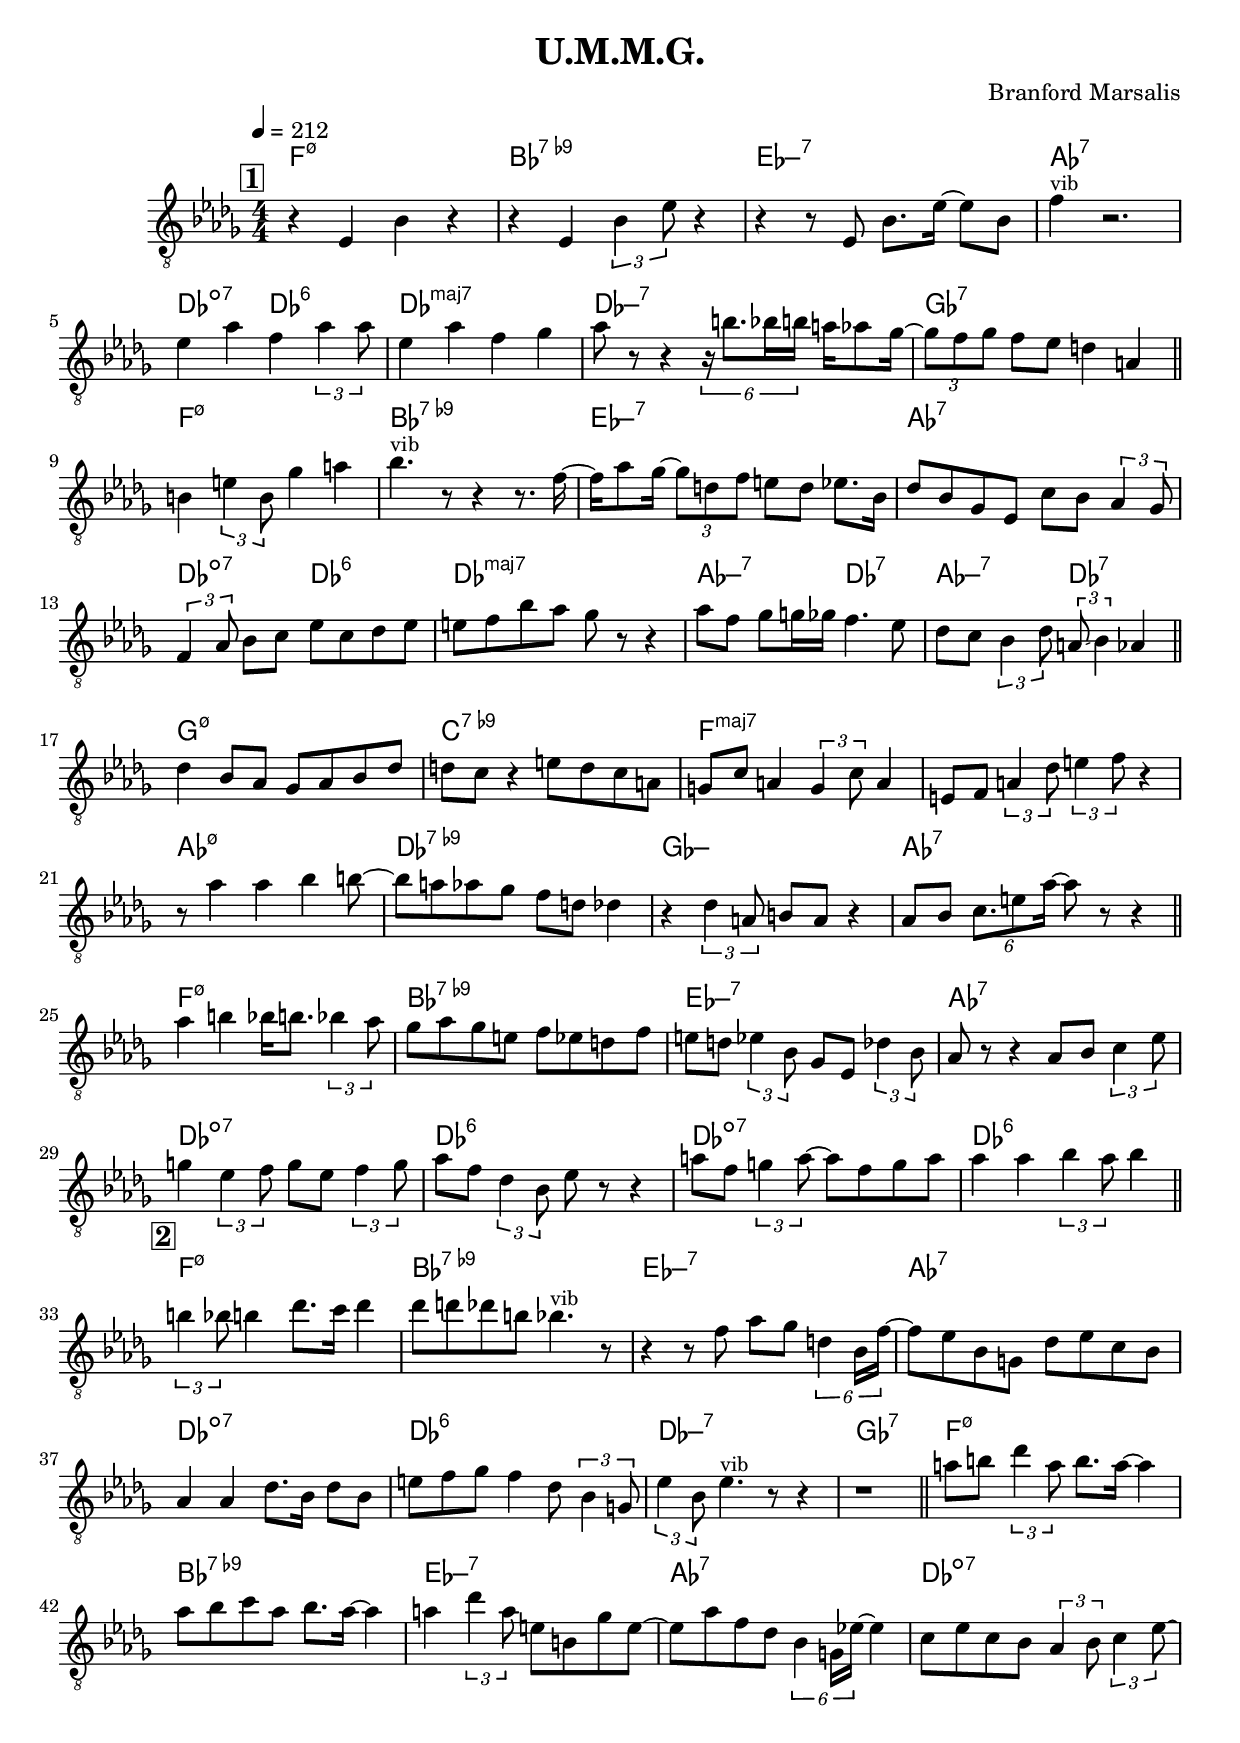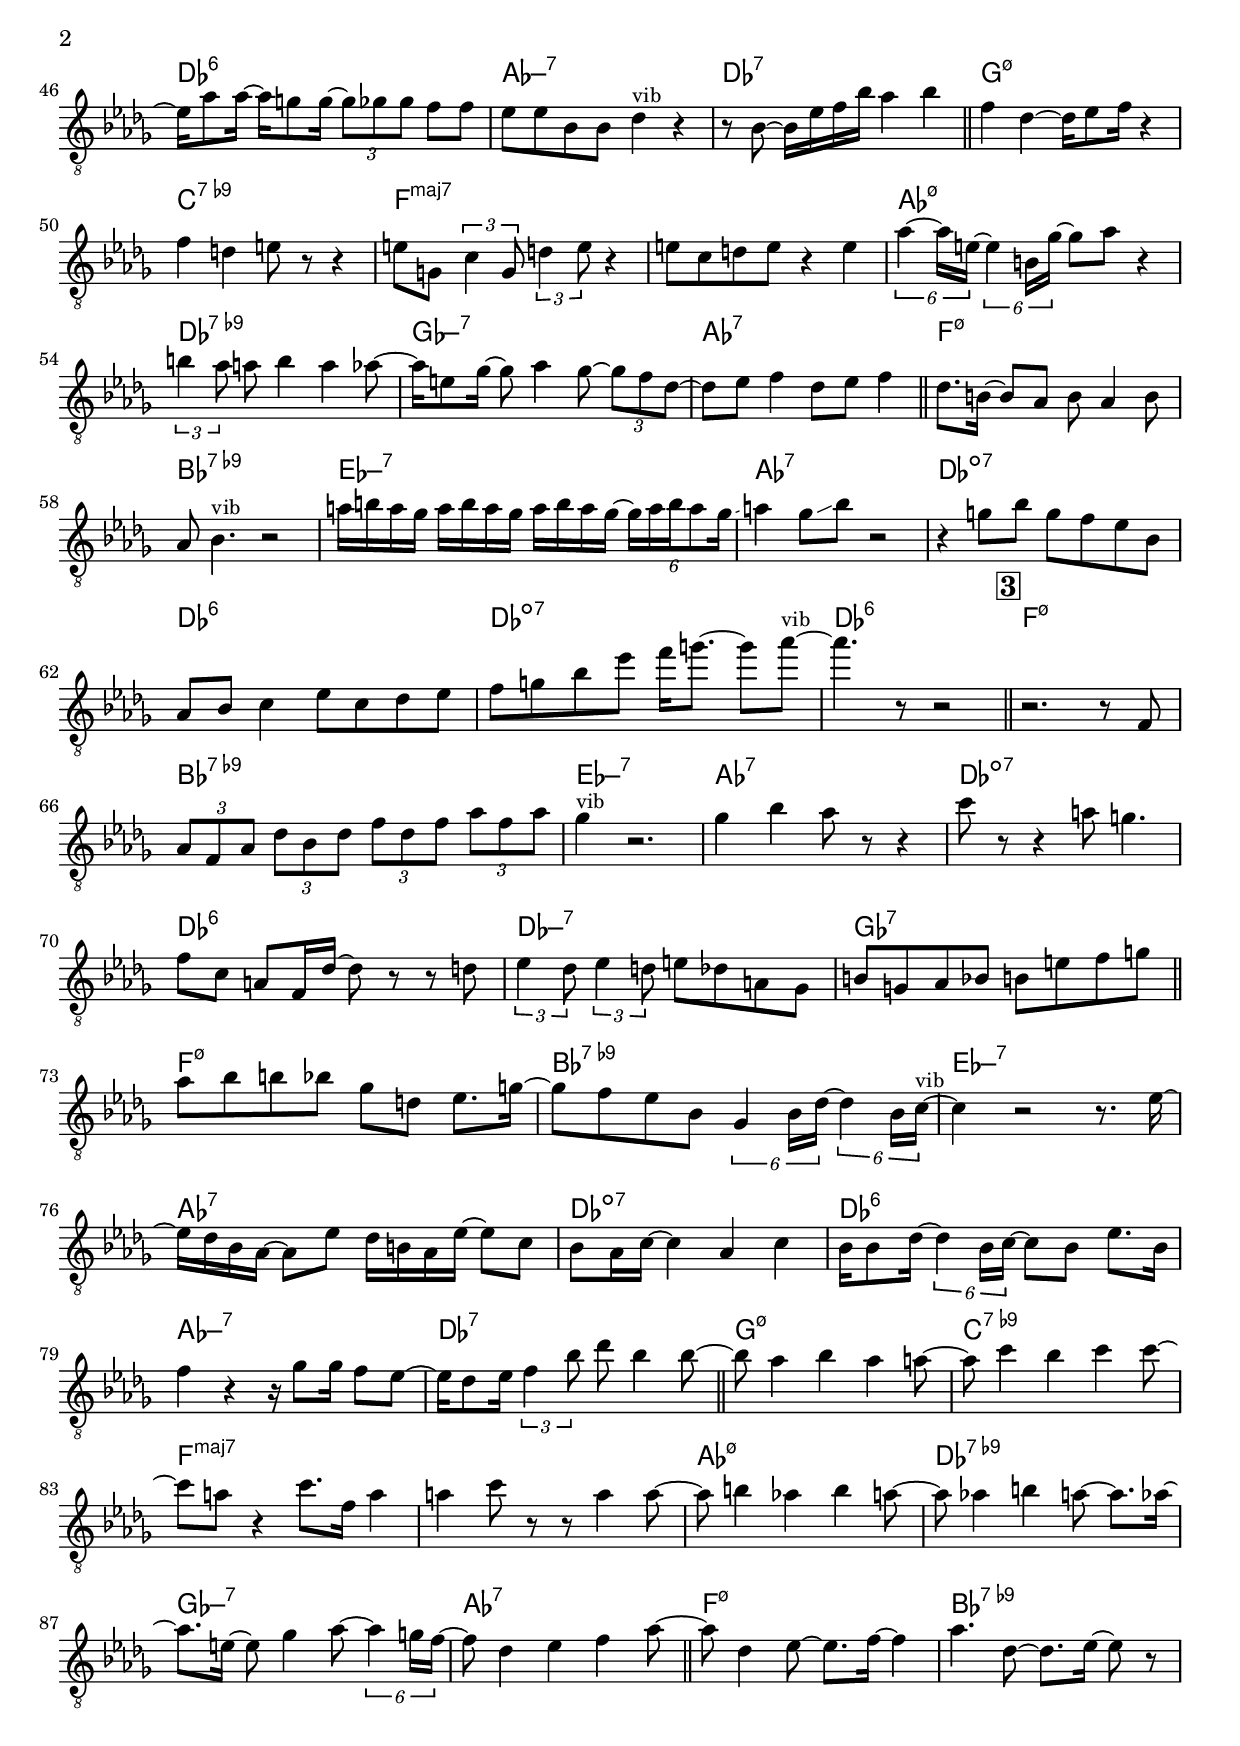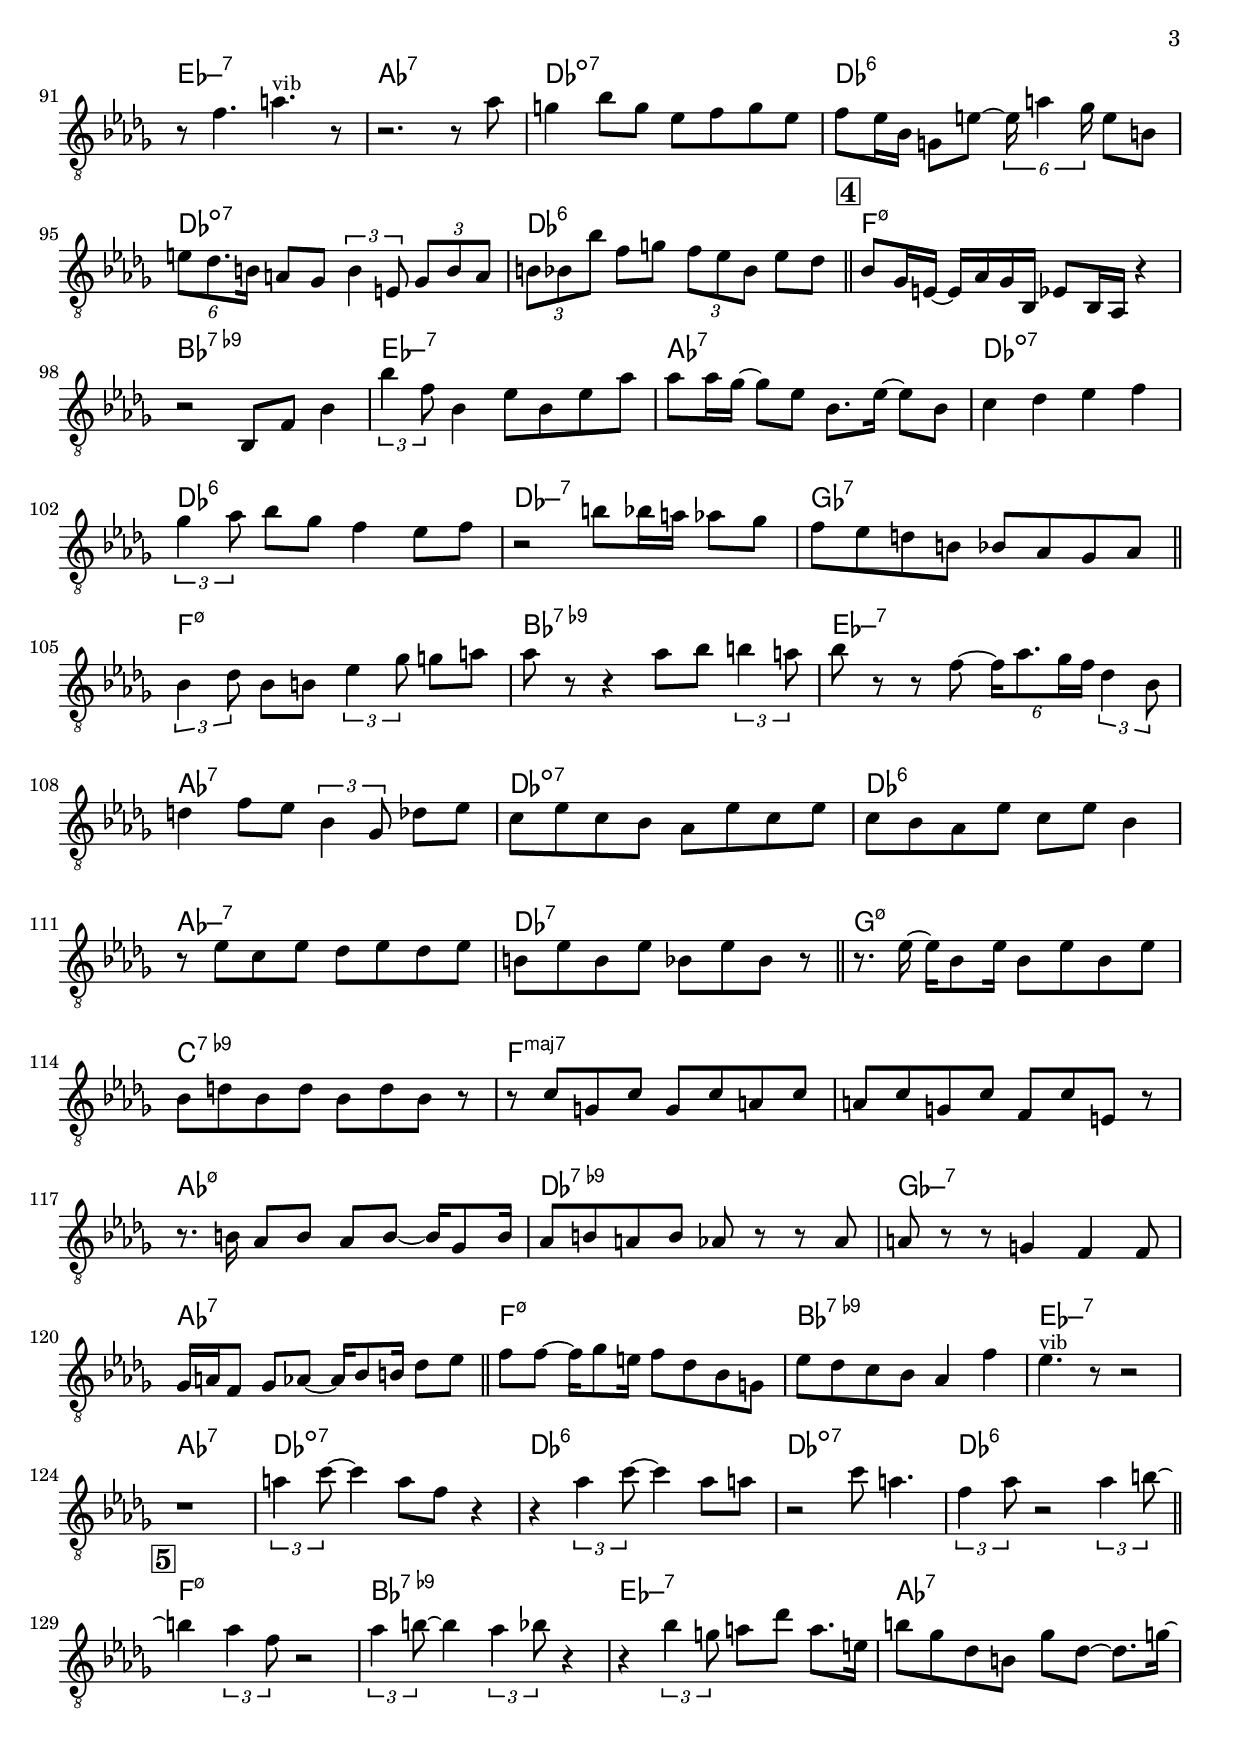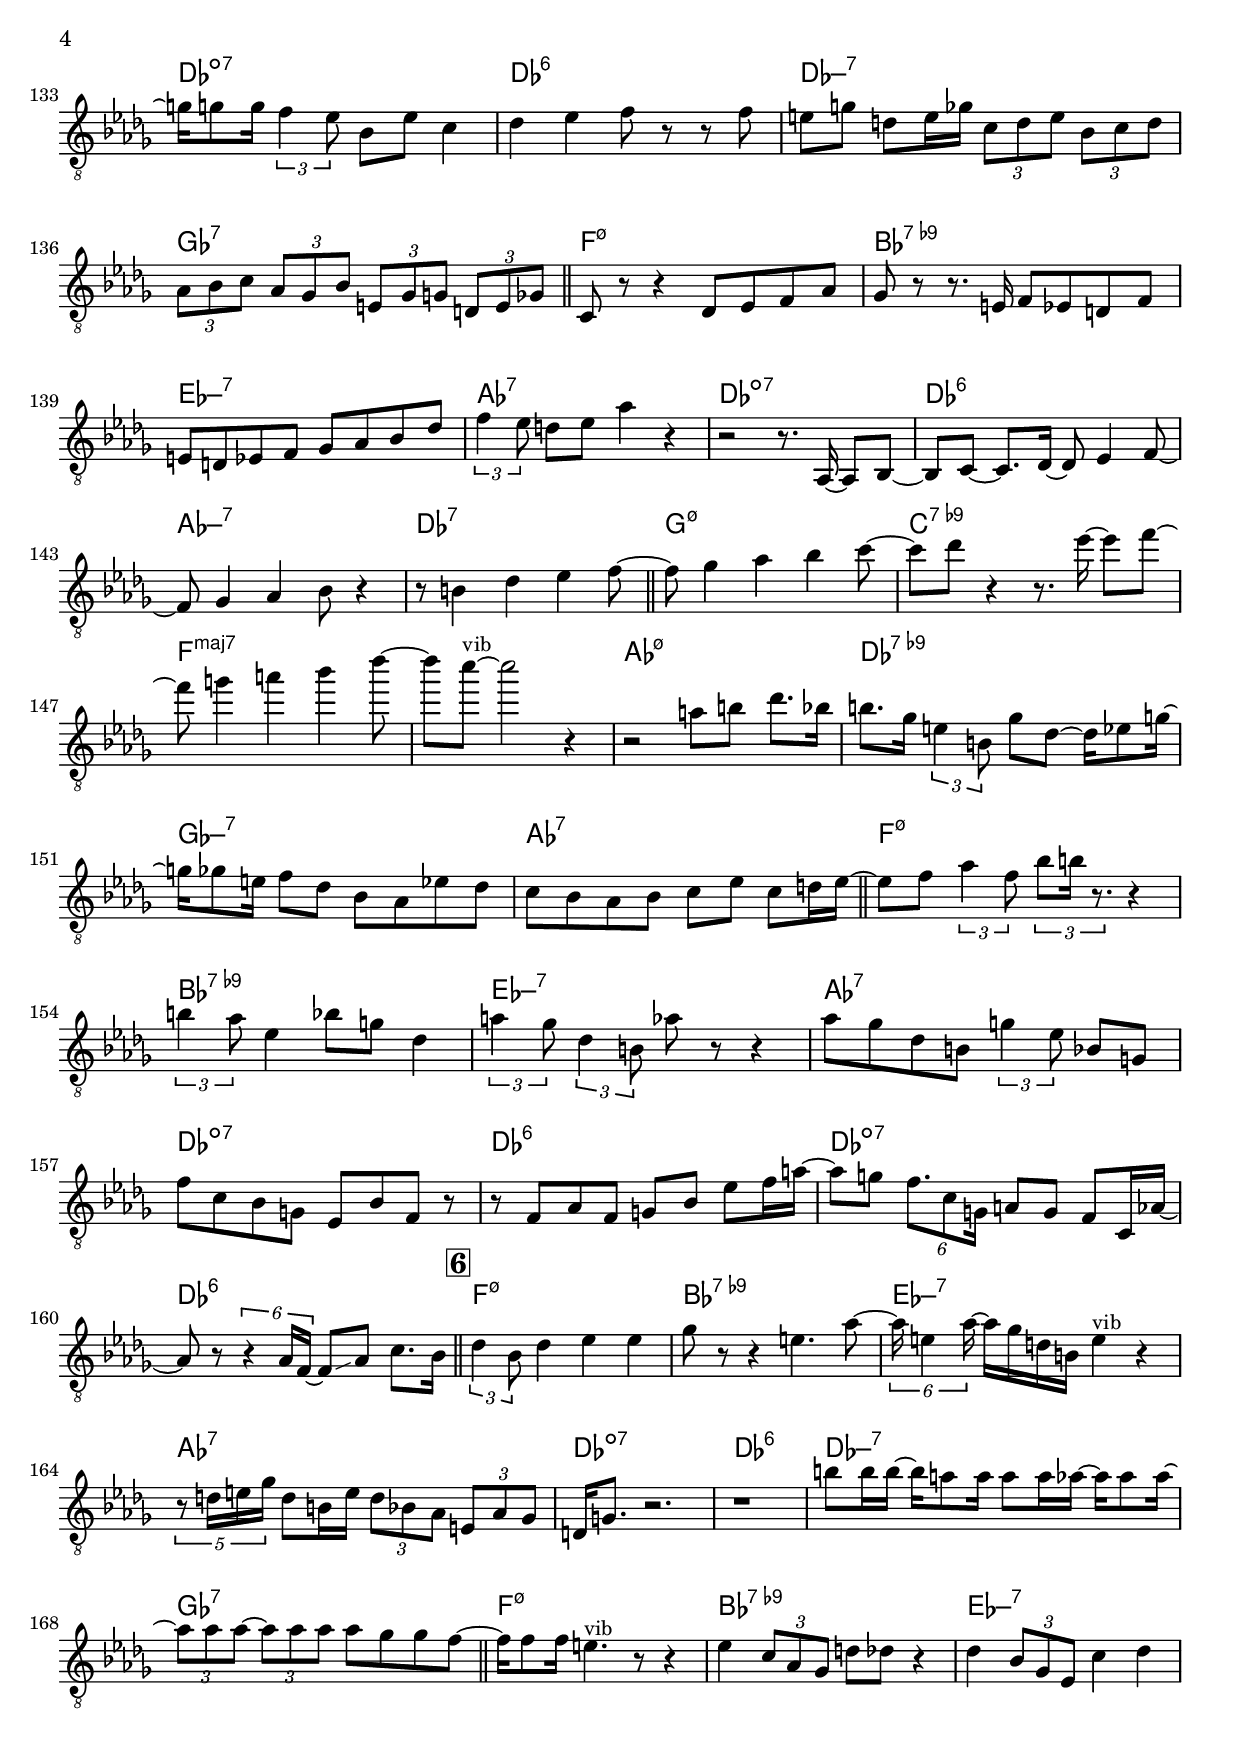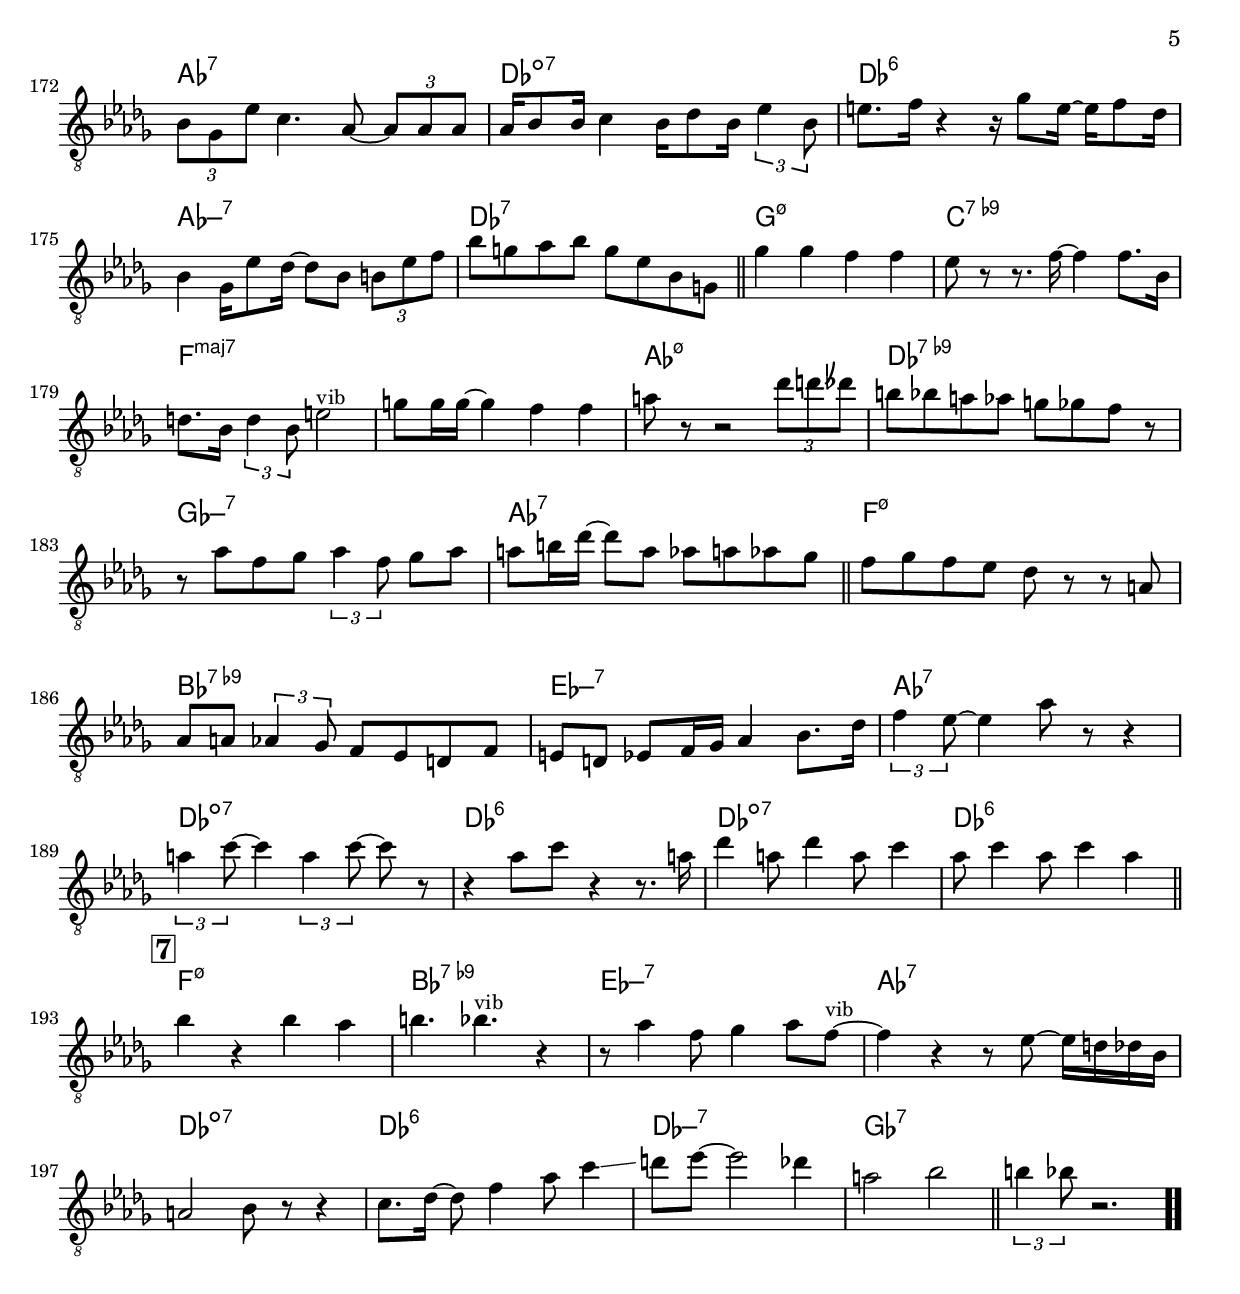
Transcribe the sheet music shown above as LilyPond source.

\version "2.13.2"

#(ly:set-option 'point-and-click #f)

\header {
  title = "U.M.M.G."
  composer = "Branford Marsalis"
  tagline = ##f
}
global =
{
    \override Staff.TimeSignature #'style = #'()
    \time 4/4
    \clef "treble_8"
    \key des \major
    \override Rest #'direction = #'0
    \override MultiMeasureRest #'staff-position = #0
}
\score
{
<<
    \transpose c' c'

    \new ChordNames { \chords {
      \set majorSevenSymbol = \markup { "maj7" }
      \set minorChordModifier = \markup { \char ##x2013 }
      
      | f1:min5-7 | bes1:9- | es1:min7 | aes1:7 | des2:dim7 des2:6 | des1:maj | des1:min7 | ges1:7 
      | f1:min5-7 | bes1:9- | es1:min7 | aes1:7 | des2:dim7 des2:6 | des1:maj | aes2:min7 des2:7 | aes2:min7 des2:7 
      | g1:min5-7 | c1:9- | f1:maj | s1 | aes1:min5-7 | des1:9- | ges1:min | aes1:7 
      | f1:min5-7 | bes1:9- | es1:min7 | aes1:7 | des1:dim7 | des1:6 | des1:dim7 | des1:6 
      | f1:min5-7 | bes1:9- | es1:min7 | aes1:7 | des1:dim7 | des1:6 | des1:min7 | ges1:7 
      | f1:min5-7 | bes1:9- | es1:min7 | aes1:7 | des1:dim7 | des1:6 | aes1:min7 | des2:7 s2 
      | g1:min5-7 | c1:9- | f1:maj | s1 | aes1:min5-7 | des1:9- | ges1:min7 | aes1:7 
      | f1:min5-7 | bes1:9- | es1:min7 | aes1:7 | des1:dim7 | des1:6 | des1:dim7 | des1:6 
      | f1:min5-7 | bes1:9- | es1:min7 | aes1:7 | des1:dim7 | des1:6 | des1:min7 | ges1:7 
      | f1:min5-7 | bes1:9- | es1:min7 | aes1:7 | des1:dim7 | des1:6 | aes1:min7 | des1:7 
      | g1:min5-7 | c1:9- | f1:maj | s1 | aes1:min5-7 | des1:9- | ges1:min7 | aes1:7 
      | f1:min5-7 | bes1:9- | es1:min7 | aes1:7 | des1:dim7 | des1:6 | des1:dim7 | des1:6 
      | f1:min5-7 | bes1:9- | es1:min7 | aes1:7 | des1:dim7 | des1:6 | des1:min7 | ges1:7 
      | f1:min5-7 | bes1:9- | es1:min7 | aes1:7 | des1:dim7 | des1:6 | aes1:min7 | des1:7 
      | g1:min5-7 | c1:9- | f1:maj | s1 | aes1:min5-7 | des1:9- | ges1:min7 | aes1:7 
      | f1:min5-7 | bes1:9- | es1:min7 | aes1:7 | des1:dim7 | des1:6 | des1:dim7 | des1:6 
      | f1:min5-7 | bes1:9- | es1:min7 | aes1:7 | des1:dim7 | des1:6 | des1:min7 | ges1:7 
      | f1:min5-7 | bes1:9- | es1:min7 | aes1:7 | des1:dim7 | des1:6 | aes1:min7 | des1:7 
      | g1:min5-7 | c1:9- | f1:maj | s1 | aes1:min5-7 | des1:9- | ges1:min7 | aes1:7 
      | f1:min5-7 | bes1:9- | es1:min7 | aes1:7 | des1:dim7 | des1:6 | des1:dim7 | des1:6 
      | f1:min5-7 | bes1:9- | es1:min7 | aes1:7 | des1:dim7 | des1:6 | des1:min7 | ges1:7 
      | f1:min5-7 | bes1:9- | es1:min7 | aes1:7 | des1:dim7 | des1:6 | aes1:min7 | des1:7 
      | g1:min5-7 | c1:9- | f1:maj | s1 | aes1:min5-7 | des1:9- | ges1:min7 | aes1:7 
      | f1:min5-7 | bes1:9- | es1:min7 | aes1:7 | des1:dim7 | des1:6 | des1:dim7 | des1:6 
      | f1:min5-7 | bes1:9- | es1:min7 | aes1:7 | des1:dim7 | des1:6 | des1:min7 | ges1:7|
      }
      }

    \new Staff
    <<
    \transpose c' c'

    {
      \global
  		%\override Score.MetronomeMark #'transparent = ##t
  		%\override Score.MetronomeMark #'stencil = ##f
  		
  		\override HorizontalBracket #'direction = #UP
  		\override HorizontalBracket #'bracket-flare = #'(0 . 0)
  		
  		\override TextSpanner #'dash-fraction = #1.0
  		\override TextSpanner #'bound-details #'left #'text = \markup{ \concat{\draw-line #'(0 . -1.0) \draw-line #'(1.0 . 0) }}
  		\override TextSpanner #'bound-details #'right #'text = \markup{ \concat{ \draw-line #'(1.0 . 0) \draw-line #'(0 . -1.0) }}
          \set Score.markFormatter = #format-mark-box-numbers


      \tempo 4 = 212
      \set Score.currentBarNumber = #1
     
      \bar "||" \mark \default r4 es4 bes4 r4 
      | r4 es4 \tuplet 3/2 {bes4 es'8} r4 
      | r4 r8 es8 bes8. es'16~ es'8 bes8 
      | f'4^\markup{\left-align \small vib} r2. 
      | es'4 aes'4 f'4 \tuplet 3/2 {aes'4 aes'8} 
      | es'4 aes'4 f'4 ges'4 
      | aes'8 r8 r4 \tuplet 6/4 {r16 b'8. bes'16 b'16} a'16 aes'8 ges'16~ 
      | \tuplet 3/2 {ges'8 f'8 ges'8} f'8 es'8 d'4 a4 
      \bar "||" b4 \tuplet 3/2 {e'4 b8} ges'4 a'4 
      | bes'4.^\markup{\left-align \small vib} r8 r4 r8. f'16~ 
      | f'16 aes'8 ges'16~ \tuplet 3/2 {ges'8 d'8 f'8} e'8 d'8 es'8. bes16 
      | des'8 bes8 ges8 es8 c'8 bes8 \tuplet 3/2 {aes4 ges8} 
      | \tuplet 3/2 {f4 aes8} bes8 c'8 es'8 c'8 des'8 es'8 
      | e'8 f'8 bes'8 aes'8 ges'8 r8 r4 
      | aes'8 f'8 ges'8 g'16 ges'16 f'4. es'8 
      | des'8 c'8 \tuplet 3/2 {bes4 des'8} \tuplet 3/2 {a8\glissando  bes4} aes4 
      \bar "||" des'4 bes8 aes8 ges8 aes8 bes8 des'8 
      | d'8 c'8 r4 e'8 d'8 c'8 a8 
      | g8 c'8 a4 \tuplet 3/2 {g4 c'8} a4 
      | e8 f8 \tuplet 3/2 {a4 des'8} \tuplet 3/2 {e'4 f'8} r4 
      | r8 aes'4 aes'4 bes'4 b'8~ 
      | b'8 a'8 aes'8 ges'8 f'8 d'8 des'4 
      | r4 \tuplet 3/2 {des'4 a8} b8 a8 r4 
      | aes8 bes8 \tuplet 6/4 {c'8. e'8 aes'16~} aes'8 r8 r4 
      \bar "||" aes'4 b'4 bes'16\glissando  b'8. \tuplet 3/2 {bes'4 aes'8} 
      | ges'8 aes'8 ges'8 e'8 f'8 es'8 d'8 f'8 
      | e'8 d'8 \tuplet 3/2 {es'4 bes8} ges8 es8 \tuplet 3/2 {des'4 bes8} 
      | aes8 r8 r4 aes8 bes8 \tuplet 3/2 {c'4 es'8} 
      | g'4 \tuplet 3/2 {es'4 f'8} g'8 es'8 \tuplet 3/2 {f'4 g'8} 
      | aes'8 f'8 \tuplet 3/2 {des'4 bes8} es'8 r8 r4 
      | a'8 f'8 \tuplet 3/2 {g'4 a'8~} a'8 f'8 g'8 a'8 
      | aes'4 aes'4 \tuplet 3/2 {bes'4 aes'8} bes'4 
      \bar "||" \mark \default \tuplet 3/2 {b'4 bes'8} b'4 des''8. c''16 des''4 
      | des''8\glissando  d''8 des''8 b'8 bes'4.^\markup{\left-align \small vib} r8 
      | r4 r8 f'8 aes'8 ges'8 \tuplet 6/4 {d'4 bes16 f'16~} 
      | f'8 es'8 bes8 g8 des'8 es'8 c'8 bes8 
      | aes4 aes4 des'8. bes16 des'8 bes8 
      | e'8 f'8 ges'8 f'4 des'8 \tuplet 3/2 {bes4 g8} 
      | \tuplet 3/2 {es'4 bes8} es'4.^\markup{\left-align \small vib} r8 r4 
      | r1 
      \bar "||" a'8 b'8 \tuplet 3/2 {des''4 a'8} b'8. a'16~ a'4 
      | aes'8 bes'8 c''8 aes'8 bes'8. aes'16~ aes'4 
      | a'4 \tuplet 3/2 {des''4 a'8} e'8 b8 ges'8 e'8~ 
      | e'8 aes'8 f'8 des'8 \tuplet 6/4 {bes4 g16 es'16~} es'4 
      | c'8 es'8 c'8 bes8 \tuplet 3/2 {aes4 bes8} \tuplet 3/2 {c'4 es'8~} 
      | es'16 aes'8 aes'16~ aes'16 g'8 g'16~ \tuplet 3/2 {g'8 ges'8 ges'8} f'8 f'8 
      | es'8 es'8 bes8 bes8 des'4^\markup{\left-align \small vib} r4 
      | r8 bes8~ bes16 es'16 f'16 bes'16 aes'4 bes'4 
      \bar "||" f'4 des'4~ des'16 es'8 f'16 r4 
      | f'4 d'4 e'8 r8 r4 
      | e'8 g8 \tuplet 3/2 {c'4 g8} \tuplet 3/2 {d'4 e'8} r4 
      | e'8 c'8 d'8 e'8 r4 e'4 
      | \tuplet 6/4 {aes'4~ aes'16 e'16~} \tuplet 6/4 {e'4 b16 ges'16~} ges'8 aes'8 r4 
      | \tuplet 3/2 {b'4 aes'8} a'8 b'4 a'4 aes'8~ 
      | aes'16 e'8 ges'16~ ges'8 aes'4 ges'8~ \tuplet 3/2 {ges'8 f'8 des'8~} 
      | des'8 es'8 f'4 des'8 es'8 f'4 
      \bar "||" des'8. b16~ b8 aes8 b8 aes4 b8 
      | aes8 bes4.^\markup{\left-align \small vib} r2 
      | a'16 b'16 a'16 ges'16 a'16 b'16 a'16 ges'16 a'16 b'16 a'16 ges'16~ \tuplet 6/4 {ges'16 a'16 b'16 a'8 ges'16\glissando } 
      | a'4 ges'8\glissando  bes'8 r2 
      | r4 g'8 bes'8 g'8 f'8 es'8 bes8 
      | aes8 bes8 c'4 es'8 c'8 des'8 es'8 
      | f'8 g'8 bes'8 es''8 f''16\glissando  g''8.~ g''8 aes''8~^\markup{\left-align \small vib} 
      | aes''4. r8 r2 
      \bar "||" \mark \default r2. r8 f8 
      | \tuplet 3/2 {aes8 f8 aes8} \tuplet 3/2 {des'8 bes8 des'8} \tuplet 3/2 {f'8 des'8 f'8} \tuplet 3/2 {aes'8 f'8 aes'8} 
      | ges'4^\markup{\left-align \small vib} r2. 
      | ges'4 bes'4 aes'8 r8 r4 
      | c''8 r8 r4 a'8 g'4. 
      | f'8 c'8 a8 f16 des'16~ des'8 r8 r8 d'8 
      | \tuplet 3/2 {es'4 des'8} \tuplet 3/2 {es'4 d'8} e'8 des'8 a8 ges8 
      | b8 g8 aes8 bes8 b8 e'8 f'8 g'8 
      \bar "||" aes'8 bes'8 b'8 bes'8 ges'8 d'8 es'8. g'16~ 
      | g'8 f'8 es'8 bes8 \tuplet 6/4 {ges4 bes16 des'16~} \tuplet 6/4 {des'4 bes16 c'16~^\markup{\left-align \small vib}} 
      | c'4 r2 r8. es'16~ 
      | es'16 des'16 bes16 aes16~ aes8 es'8 des'16 b16 aes16 es'16~ es'8 c'8 
      | bes8 aes16 c'16~ c'4 aes4 c'4 
      | bes16 bes8 des'16~ \tuplet 6/4 {des'4 bes16 c'16~} c'8 bes8 es'8. bes16 
      | f'4 r4 r16 ges'8 ges'16 f'8 es'8~ 
      | es'16 des'8 es'16 \tuplet 3/2 {f'4 bes'8} des''8 bes'4 bes'8~ 
      \bar "||" bes'8 aes'4 bes'4 aes'4 a'8~ 
      | a'8 c''4 bes'4 c''4 c''8~ 
      | c''8 a'8 r4 c''8. f'16 a'4 
      | a'4 c''8 r8 r8 a'4 a'8~ 
      | a'8 b'4 aes'4 b'4 a'8~ 
      | a'8 aes'4 b'4 a'8~ a'8. aes'16~ 
      | aes'8. e'16~ e'8 ges'4 aes'8~ \tuplet 6/4 {aes'4 g'16 f'16~} 
      | f'8 des'4 es'4 f'4 aes'8~ 
      \bar "||" aes'8 des'4 es'8~ es'8. f'16~ f'4 
      | aes'4. des'8~ des'8. es'16~ es'8 r8 
      | r8 f'4. a'4.^\markup{\left-align \small vib} r8 
      | r2. r8 aes'8 
      | g'4 bes'8 g'8 es'8 f'8 g'8 es'8 
      | f'8 es'16 bes16 g8 e'8~ \tuplet 6/4 {e'16 a'4 ges'16} e'8 b8 
      | \tuplet 6/4 {e'8 des'8. b16} a8 ges8 \tuplet 3/2 {b4 e8} \tuplet 3/2 {ges8 b8 a8} 
      | \tuplet 3/2 {b8 bes8 bes'8} f'8 g'8 \tuplet 3/2 {f'8 es'8 bes8} es'8 des'8 
      \bar "||" \mark \default bes8 ges16 e16~ e16 aes16 ges16 bes,16 es8 bes,16 aes,16 r4 
      | r2 bes,8 f8 bes4 
      | \tuplet 3/2 {bes'4 f'8} bes4 es'8 bes8 es'8 aes'8 
      | aes'8 aes'16 ges'16~ ges'8 es'8 bes8. es'16~ es'8 bes8 
      | c'4 des'4 es'4 f'4 
      | \tuplet 3/2 {ges'4 aes'8} bes'8 ges'8 f'4 es'8 f'8 
      | r2 b'8 bes'16 a'16 aes'8 ges'8 
      | f'8 es'8 d'8 b8 bes8 aes8 ges8 aes8 
      \bar "||" \tuplet 3/2 {bes4 des'8} bes8 b8 \tuplet 3/2 {es'4 ges'8} g'8 a'8 
      | aes'8 r8 r4 aes'8 bes'8 \tuplet 3/2 {b'4 a'8} 
      | bes'8 r8 r8 f'8~ \tuplet 6/4 {f'16 aes'8. ges'16 f'16} \tuplet 3/2 {des'4 bes8} 
      | d'4 f'8 es'8 \tuplet 3/2 {bes4 ges8} des'8 es'8 
      | c'8 es'8 c'8 bes8 aes8 es'8 c'8 es'8 
      | c'8 bes8 aes8 es'8 c'8 es'8 bes4 
      | r8 es'8 c'8 es'8 des'8 es'8 des'8 es'8 
      | b8 es'8 b8 es'8 bes8 es'8 bes8 r8 
      \bar "||" r8. es'16~ es'16 bes8 es'16 bes8 es'8 bes8 es'8 
      | bes8 d'8 bes8 d'8 bes8 d'8 bes8 r8 
      | r8 c'8 g8 c'8 g8 c'8 a8 c'8 
      | a8 c'8 g8 c'8 f8 c'8 e8 r8 
      | r8. b16 aes8 b8 aes8 b8~ b16 ges8 b16 
      | aes8 b8 a8 b8 aes8 r8 r8 aes8 
      | a8 r8 r8 g4 f4 f8 
      | ges16 a16 f8 ges8 aes8~ aes16 bes8 b16 des'8 es'8 
      \bar "||" f'8 f'8~ f'16 ges'8 e'16 f'8 des'8 bes8 g8 
      | es'8 des'8 c'8 bes8 aes4 f'4 
      | es'4.^\markup{\left-align \small vib} r8 r2 
      | r1 
      | \tuplet 3/2 {a'4 c''8~} c''4 a'8 f'8 r4 
      | r4 \tuplet 3/2 {aes'4 c''8~} c''4 aes'8 a'8 
      | r2 c''8 a'4. 
      | \tuplet 3/2 {f'4 aes'8} r2 \tuplet 3/2 {aes'4 b'8~} 
      \bar "||" \mark \default b'4 \tuplet 3/2 {aes'4 f'8} r2 
      | \tuplet 3/2 {aes'4 b'8~} b'4 \tuplet 3/2 {aes'4 bes'8} r4 
      | r4 \tuplet 3/2 {bes'4 g'8} a'8 des''8 a'8. e'16 
      | b'8 ges'8 des'8 b8 ges'8 des'8~ des'8. g'16~ 
      | g'16 g'8 g'16 \tuplet 3/2 {f'4 es'8} bes8 es'8 c'4 
      | des'4 es'4 f'8 r8 r8 f'8 
      | e'8 g'8 d'8 e'16 ges'16 \tuplet 3/2 {c'8 d'8 e'8} \tuplet 3/2 {bes8 c'8 d'8} 
      | \tuplet 3/2 {aes8 bes8 c'8} \tuplet 3/2 {aes8 ges8 bes8} \tuplet 3/2 {e8 ges8 g8} \tuplet 3/2 {d8 e8 ges8} 
      \bar "||" c8 r8 r4 des8 es8 f8 aes8 
      | ges8 r8 r8. e16 f8 es8 d8 f8 
      | e8 d8 es8 f8 ges8 aes8 bes8 des'8 
      | \tuplet 3/2 {f'4 es'8} d'8 es'8 aes'4 r4 
      | r2 r8. aes,16~ aes,8 bes,8~ 
      | bes,8 c8~ c8. des16~ des8 es4 f8~ 
      | f8 ges4 aes4 bes8 r4 
      | r8 b4 des'4 es'4 f'8~ 
      \bar "||" f'8 ges'4 aes'4 bes'4 c''8~ 
      | c''8 des''8 r4 r8. es''16~ es''8 f''8~ 
      | f''8 g''4 a''4 bes''4 des'''8~ 
      | des'''8 c'''8~^\markup{\left-align \small vib} c'''2 r4 
      | r2 a'8 b'8 des''8. bes'16 
      | b'8. ges'16 \tuplet 3/2 {e'4 b8} ges'8 des'8~ des'16 es'8 g'16~ 
      | g'16 ges'8 e'16 f'8 des'8 bes8 aes8 es'8 des'8 
      | c'8 bes8 aes8 bes8 c'8 es'8 c'8 d'16 es'16~ 
      \bar "||" es'8 f'8 \tuplet 3/2 {aes'4 f'8} \tuplet 3/2 {bes'8\glissando  b'16 r8.} r4 
      | \tuplet 3/2 {b'4 aes'8} es'4 bes'8 g'8 des'4 
      | \tuplet 3/2 {a'4 ges'8} \tuplet 3/2 {des'4 b8} aes'8 r8 r4 
      | aes'8 ges'8 des'8 b8 \tuplet 3/2 {g'4 es'8} bes8 g8 
      | f'8 c'8 bes8 g8 es8 bes8 f8 r8 
      | r8 f8 aes8 f8 g8 bes8 es'8 f'16 a'16~ 
      | a'8 g'8 \tuplet 6/4 {f'8. c'8 g16\glissando } a8 g8 f8 c16 aes16~ 
      | aes8 r8 \tuplet 6/4 {r4 aes16 f16~} f8\glissando  aes8 c'8. bes16 
      \bar "||" \mark \default \tuplet 3/2 {des'4 bes8} des'4 es'4 es'4 
      | ges'8 r8 r4 e'4. aes'8~ 
      | \tuplet 6/4 {aes'16 e'4 aes'16~} aes'16 ges'16 d'16 b16 e'4^\markup{\left-align \small vib} r4 
      | \tuplet 5/4 {r8 d'16 e'16 ges'16} d'8 b16 e'16 \tuplet 3/2 {d'8 bes8 aes8} \tuplet 3/2 {e8 aes8 ges8} 
      | d16 g8. r2. 
      | r1 
      | b'8 b'16 b'16~ b'16 a'8 a'16 a'8 a'16 aes'16~ aes'16 aes'8 aes'16~ 
      | \tuplet 3/2 {aes'8 aes'8 aes'8~} \tuplet 3/2 {aes'8 aes'8 aes'8} aes'8 ges'8 ges'8 f'8~ 
      \bar "||" f'16 f'8 f'16 e'4.^\markup{\left-align \small vib} r8 r4 
      | es'4 \tuplet 3/2 {c'8 aes8 ges8} d'8 des'8 r4 
      | des'4 \tuplet 3/2 {bes8 ges8 es8} c'4 des'4 
      | \tuplet 3/2 {bes8 ges8 es'8} c'4. aes8~ \tuplet 3/2 {aes8 aes8 aes8} 
      | aes16 bes8 bes16 c'4 bes16 des'8 bes16 \tuplet 3/2 {es'4 bes8} 
      | e'8. f'16 r4 r16 ges'8 e'16~ e'16 f'8 des'16 
      | bes4 ges16 es'8 des'16~ des'8 bes8 \tuplet 3/2 {b8 es'8 f'8} 
      | bes'8 g'8 aes'8 bes'8 g'8 es'8 bes8 g8 
      \bar "||" ges'4 ges'4 f'4 f'4 
      | es'8 r8 r8. f'16~ f'4 f'8. bes16 
      | d'8. bes16 \tuplet 3/2 {d'4 bes8} e'2^\markup{\left-align \small vib} 
      | g'8 g'16 g'16~ g'4 f'4 f'4 
      | a'8 r8 r2 \tuplet 3/2 {des''8 d''8\bendAfter #+4  des''8} 
      | b'8 bes'8 a'8 aes'8 g'8 ges'8 f'8 r8 
      | r8 aes'8 f'8 ges'8 \tuplet 3/2 {aes'4 f'8} ges'8 aes'8 
      | a'8 b'16 des''16~ des''8 a'8 aes'8 a'8 aes'8 ges'8 
      \bar "||" f'8 ges'8 f'8 es'8 des'8 r8 r8 a8 
      | aes8 a8 \tuplet 3/2 {aes4 ges8} f8 es8 d8 f8 
      | e8 d8 es8 f16 ges16 aes4 bes8. des'16 
      | \tuplet 3/2 {f'4 es'8~} es'4 aes'8 r8 r4 
      | \tuplet 3/2 {a'4 c''8~} c''4 \tuplet 3/2 {a'4 c''8~} c''8 r8 
      | r4 aes'8 c''8 r4 r8. a'16 
      | des''4 a'8 des''4 a'8 c''4 
      | aes'8 c''4 aes'8 c''4 aes'4 
      \bar "||" \mark \default bes'4 r4 bes'4 aes'4 
      | b'4. bes'4.^\markup{\left-align \small vib} r4 
      | r8 aes'4 f'8 ges'4 aes'8 f'8~^\markup{\left-align \small vib} 
      | f'4 r4 r8 es'8~ es'16 d'16 des'16 bes16 
      | a2 bes8 r8 r4 
      | c'8. des'16~ des'8 f'4 aes'8 c''4\glissando  
      | d''8 es''8~ es''2 des''4 
      | a'2 bes'2 
      \bar "||" \tuplet 3/2 {b'4 bes'8} r2.\bar  ".."
    }
    >>
>>    
}
